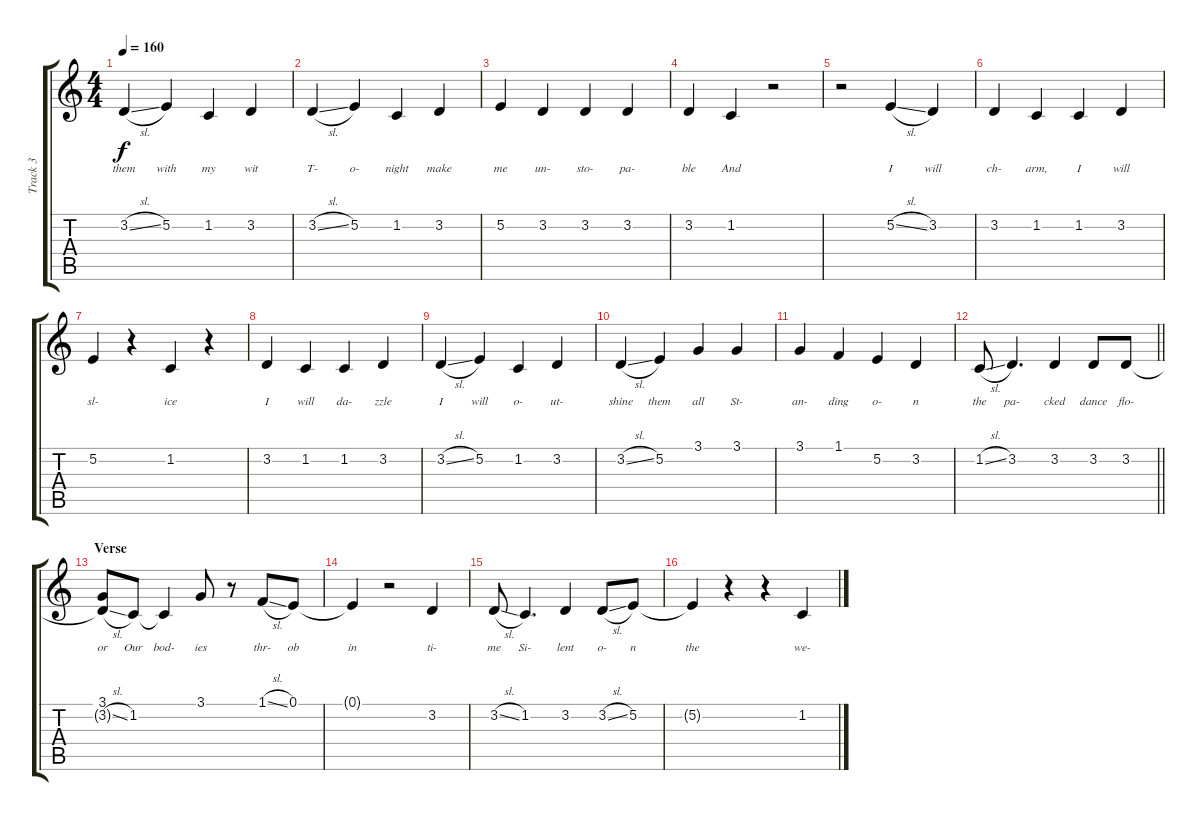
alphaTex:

\track ("Track 3" "Track 3") {instrument clarinet}
\staff {score tabs}
\tuning (E4 B3 G3 D3 A2 E2) {hide}
\ts (4 4)
\tempo 160
\clef g2
\ks c
3.2{sl}.4{lyrics (0 "them") lyrics (1 "") lyrics (2 "") lyrics (3 "") lyrics (4 "") dy f} 5.2.4{lyrics (0 "with") lyrics (1 "") lyrics (2 "") lyrics (3 "") lyrics (4 "")} 1.2.4{lyrics (0 "my") lyrics (1 "") lyrics (2 "") lyrics (3 "") lyrics (4 "")} 3.2.4{lyrics (0 "wit") lyrics (1 "") lyrics (2 "") lyrics (3 "") lyrics (4 "")} |
3.2{sl}.4{lyrics (0 "T-") lyrics (1 "") lyrics (2 "") lyrics (3 "") lyrics (4 "")} 5.2.4{lyrics (0 "o-") lyrics (1 "") lyrics (2 "") lyrics (3 "") lyrics (4 "")} 1.2.4{lyrics (0 "night") lyrics (1 "") lyrics (2 "") lyrics (3 "") lyrics (4 "")} 3.2.4{lyrics (0 "make") lyrics (1 "") lyrics (2 "") lyrics (3 "") lyrics (4 "")} |
5.2.4{lyrics (0 "me") lyrics (1 "") lyrics (2 "") lyrics (3 "") lyrics (4 "")} 3.2.4{lyrics (0 "un-") lyrics (1 "") lyrics (2 "") lyrics (3 "") lyrics (4 "")} 3.2.4{lyrics (0 "sto-") lyrics (1 "") lyrics (2 "") lyrics (3 "") lyrics (4 "")} 3.2.4{lyrics (0 "pa-") lyrics (1 "") lyrics (2 "") lyrics (3 "") lyrics (4 "")} |
3.2.4{lyrics (0 "ble") lyrics (1 "") lyrics (2 "") lyrics (3 "") lyrics (4 "")} 1.2.4{lyrics (0 "And") lyrics (1 "") lyrics (2 "") lyrics (3 "") lyrics (4 "")} r.2 |
r.2 5.2{sl}.4{lyrics (0 "I") lyrics (1 "") lyrics (2 "") lyrics (3 "") lyrics (4 "")} 3.2.4{lyrics (0 "will") lyrics (1 "") lyrics (2 "") lyrics (3 "") lyrics (4 "")} |
3.2.4{lyrics (0 "ch-") lyrics (1 "") lyrics (2 "") lyrics (3 "") lyrics (4 "")} 1.2.4{lyrics (0 "arm,") lyrics (1 "") lyrics (2 "") lyrics (3 "") lyrics (4 "")} 1.2.4{lyrics (0 "I") lyrics (1 "") lyrics (2 "") lyrics (3 "") lyrics (4 "")} 3.2.4{lyrics (0 "will") lyrics (1 "") lyrics (2 "") lyrics (3 "") lyrics (4 "")} |
5.2.4{lyrics (0 "sl-") lyrics (1 "") lyrics (2 "") lyrics (3 "") lyrics (4 "")} r.4 1.2.4{lyrics (0 "ice") lyrics (1 "") lyrics (2 "") lyrics (3 "") lyrics (4 "")} r.4 |
3.2.4{lyrics (0 "I") lyrics (1 "") lyrics (2 "") lyrics (3 "") lyrics (4 "")} 1.2.4{lyrics (0 "will") lyrics (1 "") lyrics (2 "") lyrics (3 "") lyrics (4 "")} 1.2.4{lyrics (0 "da-") lyrics (1 "") lyrics (2 "") lyrics (3 "") lyrics (4 "")} 3.2.4{lyrics (0 "zzle") lyrics (1 "") lyrics (2 "") lyrics (3 "") lyrics (4 "")} |
3.2{sl}.4{lyrics (0 "I") lyrics (1 "") lyrics (2 "") lyrics (3 "") lyrics (4 "")} 5.2.4{lyrics (0 "will") lyrics (1 "") lyrics (2 "") lyrics (3 "") lyrics (4 "")} 1.2.4{lyrics (0 "o-") lyrics (1 "") lyrics (2 "") lyrics (3 "") lyrics (4 "")} 3.2.4{lyrics (0 "ut-") lyrics (1 "") lyrics (2 "") lyrics (3 "") lyrics (4 "")} |
3.2{sl}.4{lyrics (0 "shine") lyrics (1 "") lyrics (2 "") lyrics (3 "") lyrics (4 "")} 5.2.4{lyrics (0 "them") lyrics (1 "") lyrics (2 "") lyrics (3 "") lyrics (4 "")} 3.1.4{lyrics (0 "all") lyrics (1 "") lyrics (2 "") lyrics (3 "") lyrics (4 "")} 3.1.4{lyrics (0 "St-") lyrics (1 "") lyrics (2 "") lyrics (3 "") lyrics (4 "")} |
3.1.4{lyrics (0 "an-") lyrics (1 "") lyrics (2 "") lyrics (3 "") lyrics (4 "")} 1.1.4{lyrics (0 "ding") lyrics (1 "") lyrics (2 "") lyrics (3 "") lyrics (4 "")} 5.2.4{lyrics (0 "o-") lyrics (1 "") lyrics (2 "") lyrics (3 "") lyrics (4 "")} 3.2.4{lyrics (0 "n") lyrics (1 "") lyrics (2 "") lyrics (3 "") lyrics (4 "")} |
\barLineRight lightlight
1.2{sl}.8{lyrics (0 "the") lyrics (1 "") lyrics (2 "") lyrics (3 "") lyrics (4 "")} 3.2.4{d lyrics (0 "pa-") lyrics (1 "") lyrics (2 "") lyrics (3 "") lyrics (4 "")} 3.2.4{lyrics (0 "cked") lyrics (1 "") lyrics (2 "") lyrics (3 "") lyrics (4 "")} 3.2.8{lyrics (0 "dance") lyrics (1 "") lyrics (2 "") lyrics (3 "") lyrics (4 "")} 3.2.8{lyrics (0 "flo-") lyrics (1 "") lyrics (2 "") lyrics (3 "") lyrics (4 "")} |
\section ("" "Verse")
(3.1 3.2{sl t}).8{lyrics (0 "or") lyrics (1 "") lyrics (2 "") lyrics (3 "") lyrics (4 "")} 1.2.8{lyrics (0 "Our") lyrics (1 "") lyrics (2 "") lyrics (3 "") lyrics (4 "")} 1.2{t}.4{lyrics (0 "bod-") lyrics (1 "") lyrics (2 "") lyrics (3 "") lyrics (4 "")} 3.1.8{lyrics (0 "ies") lyrics (1 "") lyrics (2 "") lyrics (3 "") lyrics (4 "")} r.8 1.1{sl}.8{lyrics (0 "thr-") lyrics (1 "") lyrics (2 "") lyrics (3 "") lyrics (4 "")} 0.1.8{lyrics (0 "ob") lyrics (1 "") lyrics (2 "") lyrics (3 "") lyrics (4 "")} |
0.1{t}.4{lyrics (0 "in") lyrics (1 "") lyrics (2 "") lyrics (3 "") lyrics (4 "")} r.2 3.2.4{lyrics (0 "ti-") lyrics (1 "") lyrics (2 "") lyrics (3 "") lyrics (4 "")} |
3.2{sl}.8{lyrics (0 "me") lyrics (1 "") lyrics (2 "") lyrics (3 "") lyrics (4 "")} 1.2.4{d lyrics (0 "Si-") lyrics (1 "") lyrics (2 "") lyrics (3 "") lyrics (4 "")} 3.2.4{lyrics (0 "lent") lyrics (1 "") lyrics (2 "") lyrics (3 "") lyrics (4 "")} 3.2{sl}.8{lyrics (0 "o-") lyrics (1 "") lyrics (2 "") lyrics (3 "") lyrics (4 "")} 5.2.8{lyrics (0 "n") lyrics (1 "") lyrics (2 "") lyrics (3 "") lyrics (4 "")} |
5.2{t}.4{lyrics (0 "the") lyrics (1 "") lyrics (2 "") lyrics (3 "") lyrics (4 "")} r.4 r.4 1.2.4{lyrics (0 "we-") lyrics (1 "") lyrics (2 "") lyrics (3 "") lyrics (4 "")}
